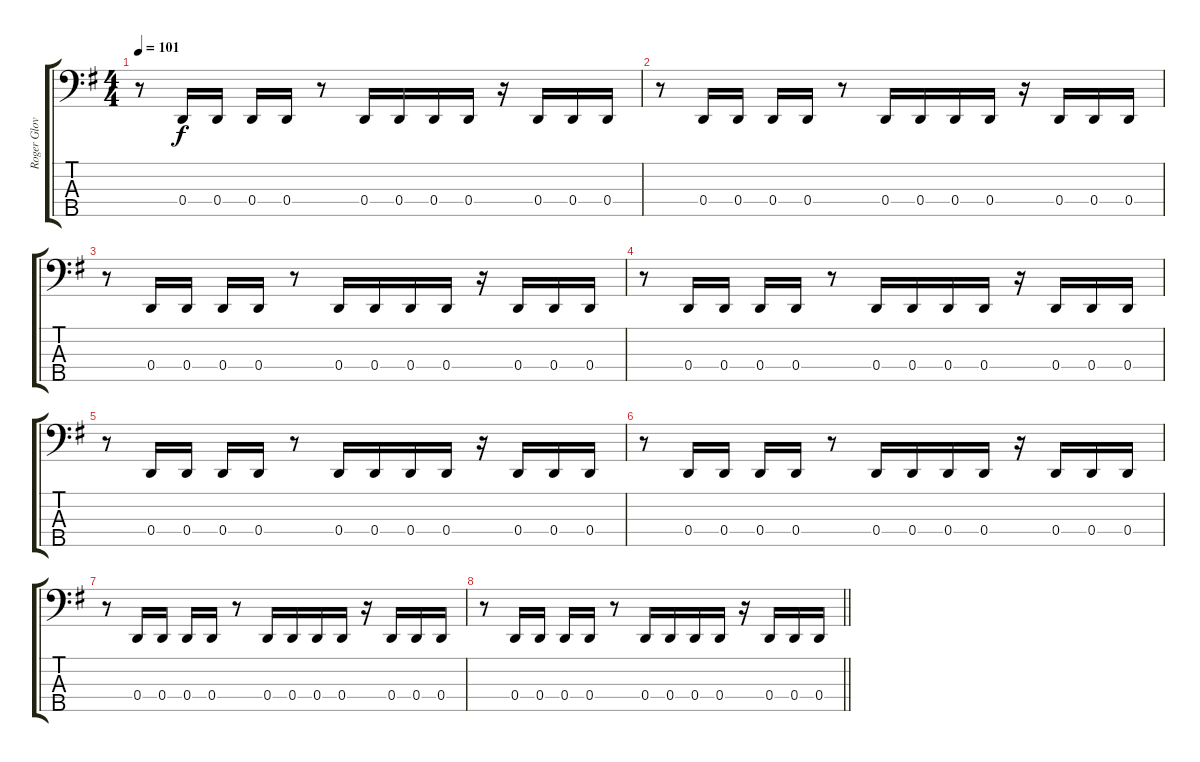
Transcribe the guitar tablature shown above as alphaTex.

\track ("Roger Glover" "Roger Glov") {instrument electricbassfinger}
\staff {score tabs}
\tuning (F2 C2 G1 D1 A0) {hide}
\ts (4 4)
\tempo 101
\clef f4
\ks g
r.8{dy f} 0.4.16 0.4.16 0.4.16 0.4.16 r.8 0.4.16 0.4.16 0.4.16 0.4.16 r.16 0.4.16 0.4.16 0.4.16 |
r.8 0.4.16 0.4.16 0.4.16 0.4.16 r.8 0.4.16 0.4.16 0.4.16 0.4.16 r.16 0.4.16 0.4.16 0.4.16 |
r.8 0.4.16 0.4.16 0.4.16 0.4.16 r.8 0.4.16 0.4.16 0.4.16 0.4.16 r.16 0.4.16 0.4.16 0.4.16 |
r.8 0.4.16 0.4.16 0.4.16 0.4.16 r.8 0.4.16 0.4.16 0.4.16 0.4.16 r.16 0.4.16 0.4.16 0.4.16 |
r.8 0.4.16 0.4.16 0.4.16 0.4.16 r.8 0.4.16 0.4.16 0.4.16 0.4.16 r.16 0.4.16 0.4.16 0.4.16 |
r.8 0.4.16 0.4.16 0.4.16 0.4.16 r.8 0.4.16 0.4.16 0.4.16 0.4.16 r.16 0.4.16 0.4.16 0.4.16 |
r.8 0.4.16 0.4.16 0.4.16 0.4.16 r.8 0.4.16 0.4.16 0.4.16 0.4.16 r.16 0.4.16 0.4.16 0.4.16 |
\barLineRight lightlight
r.8 0.4.16 0.4.16 0.4.16 0.4.16 r.8 0.4.16 0.4.16 0.4.16 0.4.16 r.16 0.4.16 0.4.16 0.4.16
